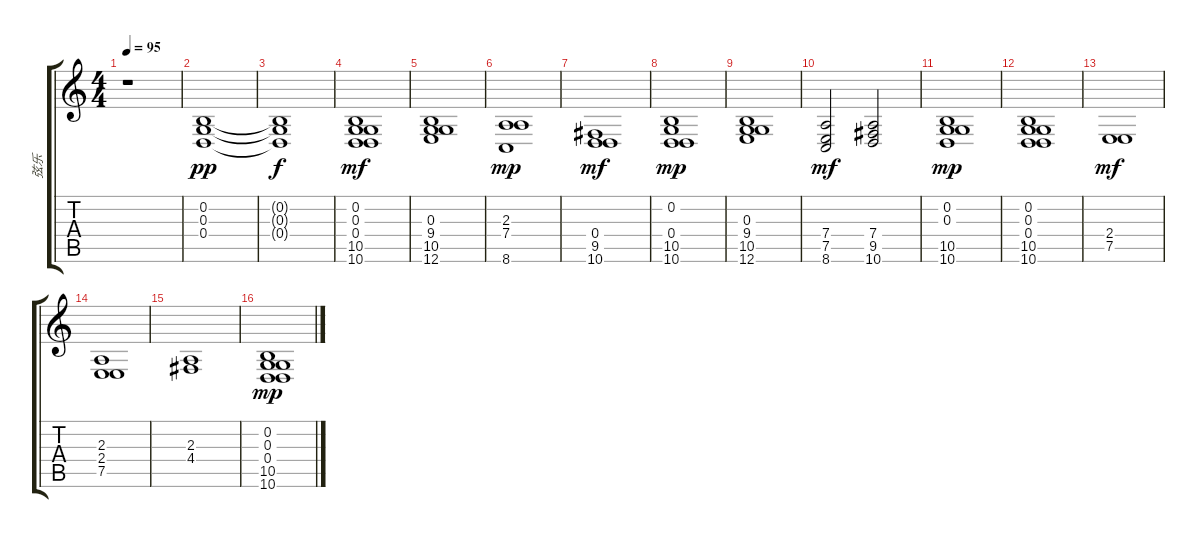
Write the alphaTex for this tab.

\track ("弦乐" "弦乐") {instrument stringensemble1}
\staff {score tabs}
\tuning (E4 B3 G3 D3 A2 E2) {hide}
\ts (4 4)
\tempo 95
\clef g2
\ks c
r.1{dy pp instrument stringensemble1} |
(0.2 0.3 0.4).1 |
(0.2{t} 0.3{t} 0.4{t}).1{dy f} |
(0.2 0.3 0.4 10.5 10.6).1{dy mf} |
(0.3 9.4 10.5 12.6).1 |
(2.3 7.4 8.6).1{dy mp} |
(0.4 9.5 10.6).1{dy mf} |
(0.2 0.4 10.5 10.6).1{dy mp} |
(0.3 9.4 10.5 12.6).1 |
(7.4 7.5 8.6).2{dy mf} (7.4 9.5 10.6).2 |
(0.2 0.3 10.5 10.6).1{dy mp} |
(0.2 0.3 0.4 10.5 10.6).1 |
(2.4 7.5).1{dy mf} |
(2.3 2.4 7.5).1 |
(2.3 4.4).1 |
(0.2 0.3 0.4 10.5 10.6).1{dy mp}
